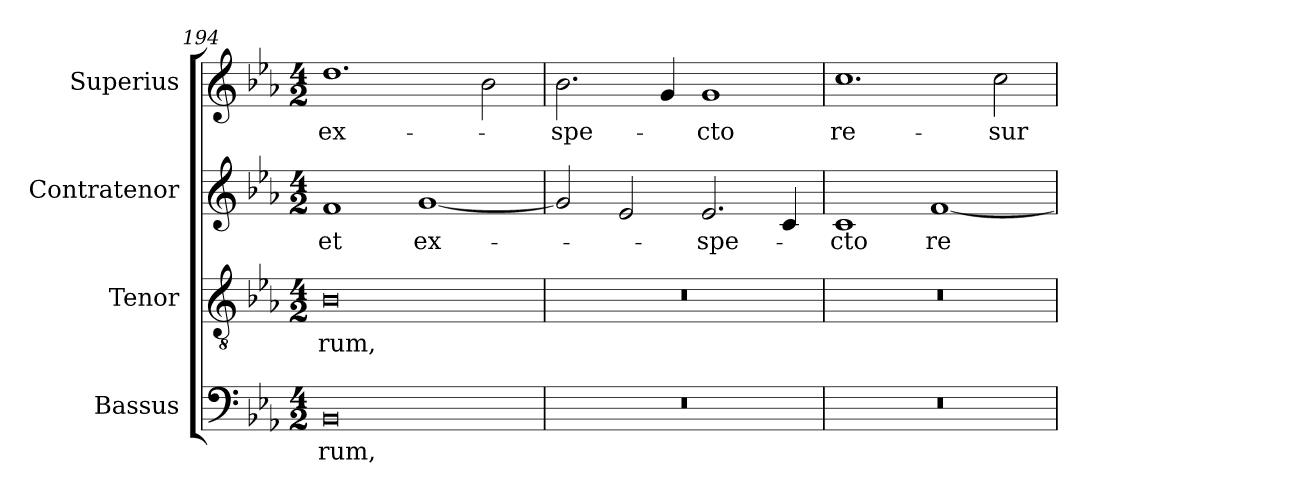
**kern	**text	**kern	**text	**kern	**text	**kern	**text
*part4	*part4	*part3	*part3	*part2	*part2	*part1	*part1
*staff4	*staff4	*staff3	*staff3	*staff2	*staff2	*staff1	*staff1
*I"Bassus	*	*I"Tenor	*	*I"Contratenor	*	*I"Superius	*
*I'B.	*	*I'T.	*	*	*	*	*
*clefF4	*	*clefGv2	*	*clefG2	*	*clefG2	*
*	*	*ITrd7c12	*	*ITrd7c12	*	*	*
*k[b-e-a-]	*	*k[b-e-a-]	*	*k[b-e-a-]	*	*k[b-e-a-]	*
*E-:	*	*E-:	*	*E-:	*	*E-:	*
*M4/2	*	*M4/2	*	*M4/2	*	*M4/2	*
=194	=194	=194	=194	=194	=194	=194	=194
!	!LO:LY:b:color=#000000	!	!	!	!	!	!
!	!	!	!LO:LY:b:color=#000000	!	!	!	!
!	!	!	!	!	!LO:LY:b:color=#000000	!	!
!	!	!	!	!	!	!	!LO:LY:b:color=#000000
0BB-i	-rum,	0BB-i	-rum,	1Fi	et	1.ddi	ex-
!	!	!	!	!	!LO:LY:b:color=#000000	!	!
.	.	.	.	[<1Gi	ex-	.	.
.	.	.	.	.	.	2b-i\	.
=195	=195	=195	=195	=195	=195	=195	=195
!LO:N:vis=1	!	!LO:N:vis=1	!	!	!	!	!
!	!	!	!	!	!	!	!LO:LY:b:color=#000000
0r	.	0r	.	2Gi/]	.	2.b-i\	-spe-
.	.	.	.	2E-i/	.	.	.
.	.	.	.	.	.	4gi/	.
!	!	!	!	!	!LO:LY:b:color=#000000	!	!
!	!	!	!	!	!	!	!LO:LY:b:color=#000000
.	.	.	.	2.E-i/	-spe-	1gi	-cto
.	.	.	.	4Ci/	.	.	.
=196	=196	=196	=196	=196	=196	=196	=196
!LO:N:vis=1	!	!LO:N:vis=1	!	!	!	!	!
!	!	!	!	!	!LO:LY:b:color=#000000	!	!
!	!	!	!	!	!	!	!LO:LY:b:color=#000000
0r	.	0r	.	1Ci	-cto	1.cci	re-
!	!	!	!	!	!LO:LY:b:color=#000000	!	!
.	.	.	.	[<1Fi	re-	.	.
!	!	!	!	!	!	!	!LO:LY:b:color=#000000
.	.	.	.	.	.	2cci\	-sur-
=	=	=	=	=	=	=	=
*-	*-	*-	*-	*-	*-	*-	*-
